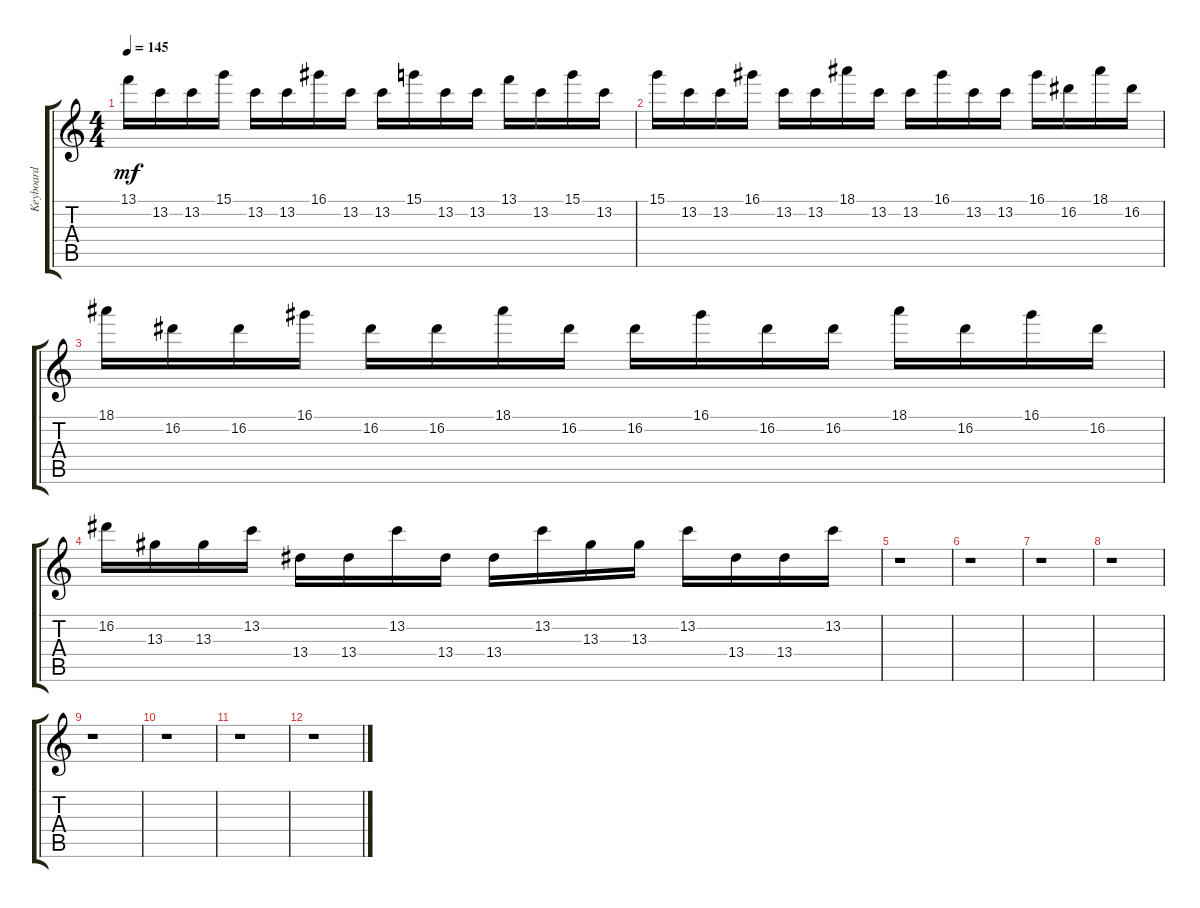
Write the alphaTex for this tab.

\track ("Keyboard" "Keyboard") {instrument banjo}
\staff {score tabs}
\tuning (E4 B3 G3 D3 A2 E2) {hide}
\displaytranspose 12
\ts (4 4)
\tempo 145
\clef g2
\ks c
13.1.16{dy mf} 13.2.16 13.2.16 15.1.16 13.2.16 13.2.16 16.1.16 13.2.16 13.2.16 15.1.16 13.2.16 13.2.16 13.1.16 13.2.16 15.1.16 13.2.16 |
15.1.16 13.2.16 13.2.16 16.1.16 13.2.16 13.2.16 18.1.16 13.2.16 13.2.16 16.1.16 13.2.16 13.2.16 16.1.16 16.2.16 18.1.16 16.2.16 |
18.1.16 16.2.16 16.2.16 16.1.16 16.2.16 16.2.16 18.1.16 16.2.16 16.2.16 16.1.16 16.2.16 16.2.16 18.1.16 16.2.16 16.1.16 16.2.16 |
16.2.16 13.3.16 13.3.16 13.2.16 13.4.16 13.4.16 13.2.16 13.4.16 13.4.16 13.2.16 13.3.16 13.3.16 13.2.16 13.4.16 13.4.16 13.2.16 |
r.1 |
r.1 |
r.1 |
r.1 |
r.1 |
r.1 |
r.1 |
r.1
